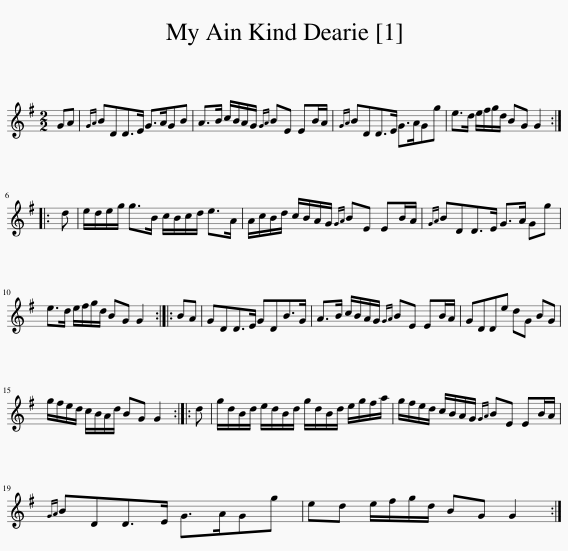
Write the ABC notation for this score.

X:1
L:1/8
M:2/2
I:linebreak $
K:G
V:1 treble
V:1
 GA |{GA} BDD>E G>AGB | A>B c/B/A/G/{GA} BE EB/A/ |{GA} BDD>E G>AGg | e>d e/f/g/d/ BG G2 ::$ %5
 d | e/d/e/g/ g>B c/B/c/d/ e>A | A/c/B/d/ c/B/A/G/{GA} BE EB/A/ |{GA} BDD>E G>A Gg |$ e>d e/f/g/d/ BG G2 :: %10
 BA | GDD>E GDB>G | A>B c/B/A/G/{GA} BE EB/A/ | GDDe dG BG |$ g/f/e/d/ c/B/A/d/ BG G2 :: %15
 d | g/d/B/d/ e/d/B/d/ g/d/B/d/ e/g/f/a/ | g/f/e/d/ c/B/A/G/{GA} BE EB/A/ |${GA} BDD>E G>AGg | ed e/f/g/d/ BG G2 :| %20
